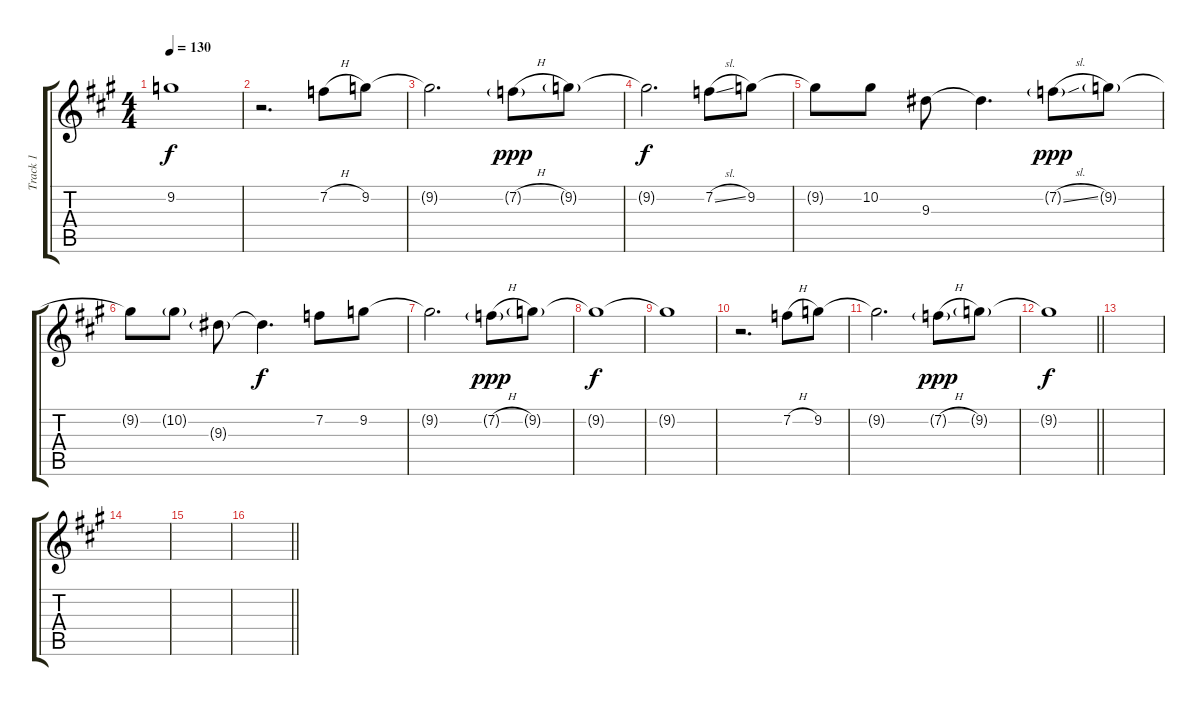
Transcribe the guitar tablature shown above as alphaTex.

\track ("Track 1" "Track 1") {instrument overdrivenguitar}
\staff {score tabs}
\tuning (Eb4 Bb3 Gb3 Db3 Ab2 Eb2) {hide}
\ts (4 4)
\tempo 130
\clef g2
\ks a
9.2{t}.1{dy f} |
r.2{d} 7.2{h}.8 9.2.8 |
9.2{t}.2{d} 7.2{h g}.8{dy ppp} 9.2{g}.8 |
9.2{t}.2{d dy f} 7.2{sl}.8 9.2.8 |
9.2{t}.8 10.2.8 9.3.8 9.3{t}.4{d} 7.2{sl g}.8{dy ppp} 9.2{g}.8 |
9.2{t}.8 10.2{g}.8 9.3{g}.8 9.3{t}.4{d dy f} 7.2.8 9.2.8 |
9.2{t}.2{d} 7.2{h g}.8{dy ppp} 9.2{g}.8 |
9.2{t}.1{dy f} |
9.2{t}.1 |
r.2{d} 7.2{h}.8 9.2.8 |
9.2{t}.2{d} 7.2{h g}.8{dy ppp} 9.2{g}.8 |
\barLineRight lightlight
9.2{t}.1{dy f} |
|
|
|
\barLineRight lightlight
